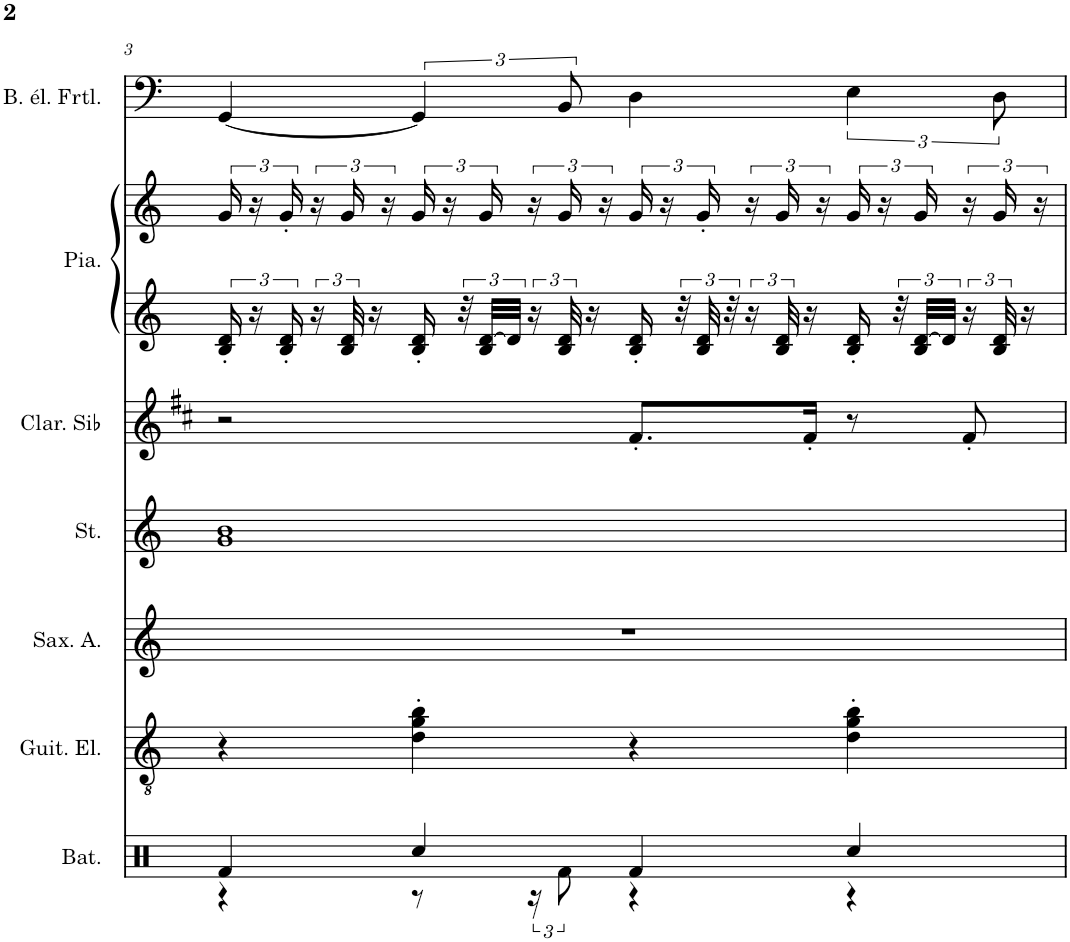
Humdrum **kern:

**kern	**kern	**kern	**kern	**kern	**kern	**kern	**kern
*part7	*part6	*part5	*part4	*part3	*part2	*part2	*part1
*staff8	*staff7	*staff6	*staff5	*staff4	*staff3	*staff2	*staff1
*I"Batterie	*I"Guitare électrique	*I"Saxophone Alto	*I"Cordes	*I"Clarinette en Sib	*I"Piano	*	*I"Basse électrique fretless
*I'Bat.	*I'Guit. El.	*I'Sax. A.	*	*I'Clar. Sib	*I'Pia.	*	*I'B. él. Frtl.
!!LO:PB:g=z
*clefX	*clefGv2	*clefG2	*clefG2	*clefG2	*clefG2	*clefG2	*clefF4
*	*	*Trd5c9	*	*Trd1c2	*	*	*Trd7c12
*k[]	*k[]	*k[]	*k[]	*k[f#c#]	*k[]	*k[]	*k[]
*M4/4	*M4/4	*M4/4	*M4/4	*M4/4	*M4/4	*M4/4	*M4/4
=3	=3	=3	=3	=3	=3	=3	=3
*^	*	*	*	*	*	*	*
4Rf/	4r	4r	1r	1g 1b	2r	24B/' 24d/'	24g/	[4GG/
.	.	.	.	.	.	24r	24r	.
.	.	.	.	.	.	24B/' 24d/'	24g'/	.
.	.	.	.	.	.	24r	24r	.
.	.	.	.	.	.	48B/ 48d/	24g/	.
.	.	.	.	.	.	16r	.	.
.	.	.	.	.	.	.	24r	.
4Rcc/	8r	4d\' 4g\' 4b\'	.	.	.	16B/' 16d/'	24g/	6GG/]
.	.	.	.	.	.	.	24r	.
.	.	.	.	.	.	48r	.	.
.	.	.	.	.	.	48B/ [48d/LLL	24g/	.
.	.	.	.	.	.	48d/JJJ]	.	.
.	24r	.	.	.	.	24r	24r	.
.	12Rf\	.	.	.	.	48B/ 48d/	24g/	12BB/
.	.	.	.	.	.	16r	.	.
.	.	.	.	.	.	.	24r	.
4Rf/	4r	4r	.	.	8.f#'/L	16B/' 16d/'	24g/	4D\
.	.	.	.	.	.	.	24r	.
.	.	.	.	.	.	48r	.	.
.	.	.	.	.	.	48B/ 48d/	24g'/	.
.	.	.	.	.	.	16r	.	.
.	.	.	.	.	.	.	24r	.
.	.	.	.	.	.	48B/ 48d/	24g/	.
.	.	.	.	.	16f#'/Jk	16r	.	.
.	.	.	.	.	.	.	24r	.
4Rcc/	4r	4d\' 4g\' 4b\'	.	.	8r	16B/' 16d/'	24g/	6E\
.	.	.	.	.	.	.	24r	.
.	.	.	.	.	.	48r	.	.
.	.	.	.	.	.	48B/ [48d/LLL	24g/	.
.	.	.	.	.	.	48d/JJJ]	.	.
.	.	.	.	.	8f#'/	24r	24r	.
.	.	.	.	.	.	48B/ 48d/	24g/	12D\
.	.	.	.	.	.	16r	.	.
.	.	.	.	.	.	.	24r	.
*v	*v	*	*	*	*	*	*	*
=	=	=	=	=	=	=	=
*-	*-	*-	*-	*-	*-	*-	*-
